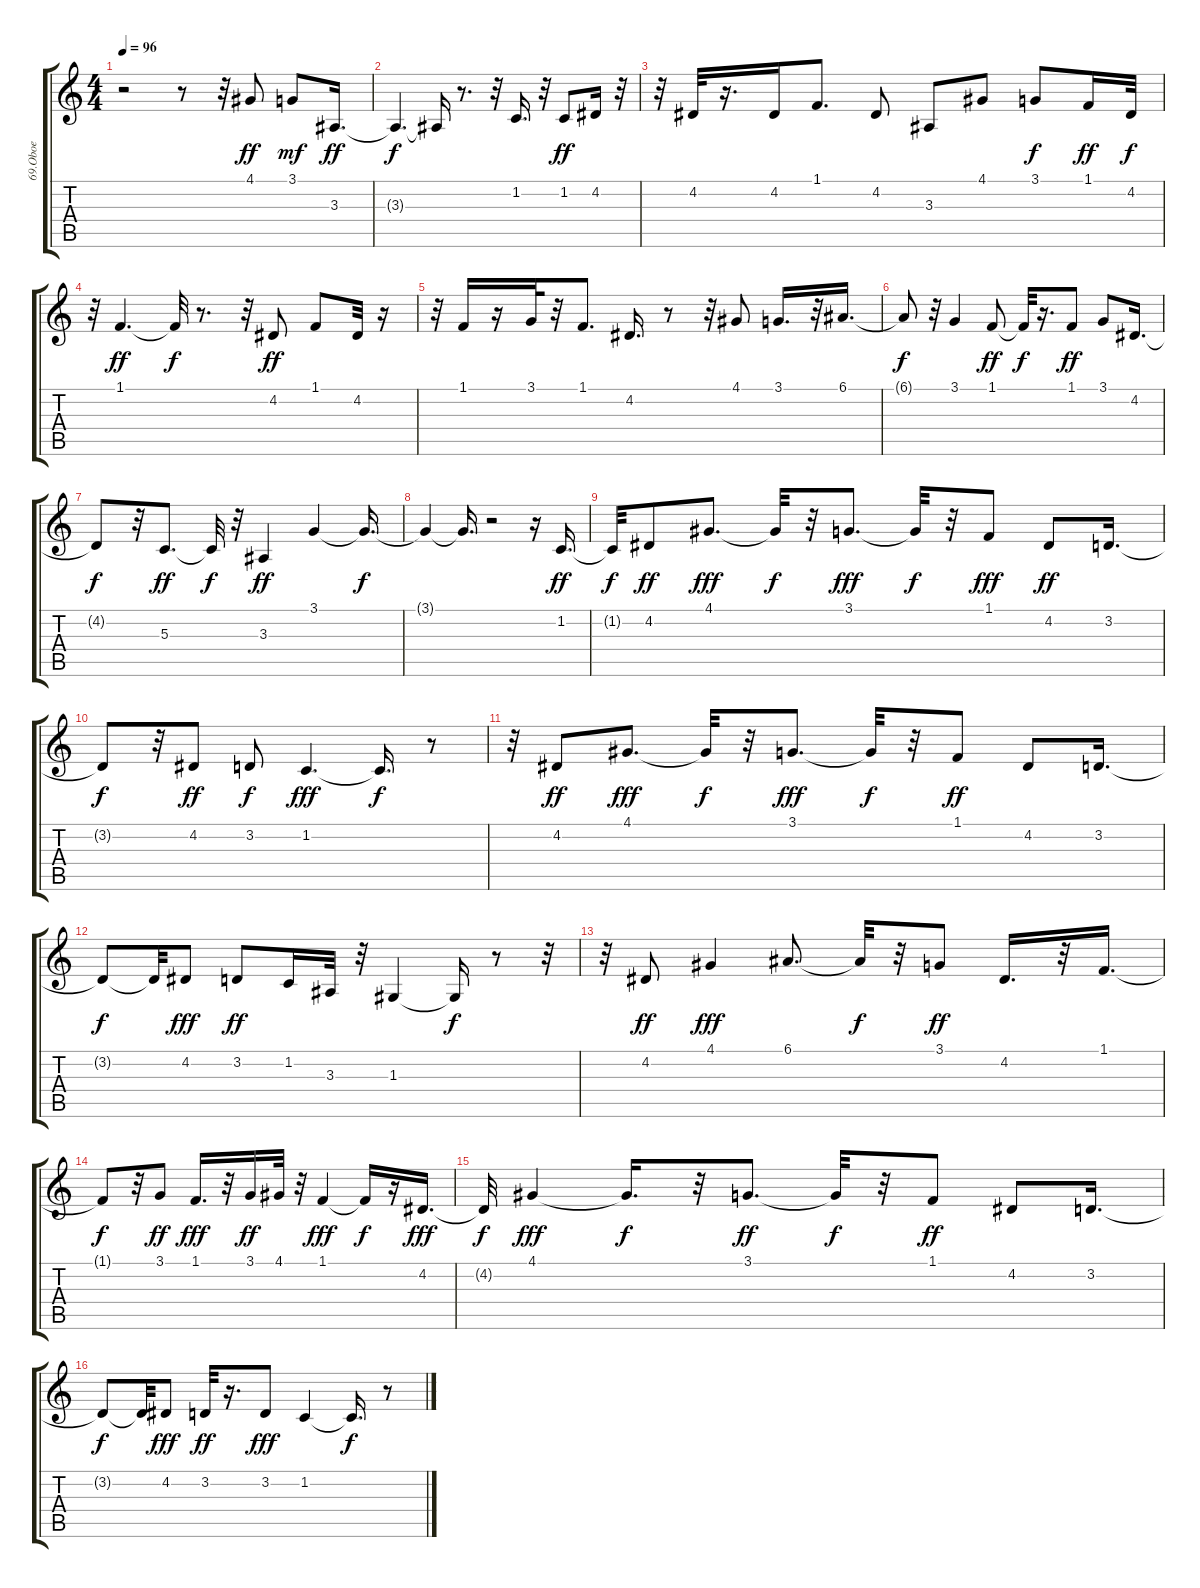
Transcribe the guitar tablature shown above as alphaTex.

\track ("69.Oboe" "69.Oboe") {instrument oboe}
\staff {score tabs}
\tuning (E4 B3 G3 D3 A2 E2) {hide}
\ts (4 4)
\tempo 96
\clef g2
\ks c
r.2{dy f} r.8 r.32 4.1.8{dy ff} 3.1.8{dy mf} 3.3.16{d dy ff} |
3.3{t}.4{d dy f} 3.3{t}.16 r.8{d} r.32 1.2.16{d} r.32 1.2.8{dy ff} 4.2.16 r.32 |
r.32 4.2.32 r.16{d} 4.2.16 1.1.8{d} 4.2.8 3.3.8 4.1.8 3.1.8{dy f} 1.1.16{dy ff} 4.2.32{dy f} |
r.32 1.1.4{d dy ff} 1.1{t}.32{dy f} r.8{d} r.32 4.2.8{dy ff} 1.1.8 4.2.32 r.16 |
r.32 1.1.16 r.16 3.1.32 r.32 1.1.8{d} 4.2.16{d} r.8 r.32 4.1.8 3.1.16{d} r.32 6.1.16{d} |
6.1{t}.8{dy f} r.32 3.1.4 1.1.8{dy ff} 1.1{t}.32{dy f} r.16{d} 1.1.8{dy ff} 3.1.8 4.2.16{d} |
4.2{t}.8{dy f} r.32 5.3.8{d dy ff} 5.3{t}.32{dy f} r.32 3.3.4{dy ff} 3.1.4 3.1{t}.16{d dy f} |
3.1{t}.4 3.1{t}.16{d} r.2 r.16 1.2.16{d dy ff} |
1.2{t}.32{dy f} 4.2.8{dy ff} 4.1.8{d dy fff} 4.1{t}.32{dy f} r.32 3.1.8{d dy fff} 3.1{t}.32{dy f} r.32 1.1.8{dy fff} 4.2.8{dy ff} 3.2.16{d} |
3.2{t}.8{dy f} r.32 4.2.8{dy ff} 3.2.8{dy f} 1.2.4{d dy fff} 1.2{t}.16{d dy f} r.8 |
r.32 4.2.8{dy ff} 4.1.8{d dy fff} 4.1{t}.32{dy f} r.32 3.1.8{d dy fff} 3.1{t}.32{dy f} r.32 1.1.8{dy ff} 4.2.8 3.2.16{d} |
3.2{t}.8{dy f} 3.2{t}.32 4.2.8{dy fff} 3.2.8{dy ff} 1.2.16 3.3.32 r.32 1.3.4 1.3{t}.16{dy f} r.8 r.32 |
r.32 4.2.8{dy ff} 4.1.4{dy fff} 6.1.8{d} 6.1{t}.32{dy f} r.32 3.1.8{dy ff} 4.2.16{d} r.32 1.1.16{d} |
1.1{t}.8{dy f} r.32 3.1.8{dy ff} 1.1.16{d dy fff} r.32 3.1.16{dy ff} 4.1.32 r.32 1.1.4{dy fff} 1.1{t}.16{dy f} r.16 4.2.16{d dy fff} |
4.2{t}.32{dy f} 4.1.4{dy fff} 4.1{t}.16{d dy f} r.32 3.1.8{d dy ff} 3.1{t}.32{dy f} r.32 1.1.8{dy ff} 4.2.8 3.2.16{d} |
3.2{t}.8{dy f} 3.2{t}.32 4.2.8{dy fff} 3.2.32{dy ff} r.16{d} 3.2.8{dy fff} 1.2.4 1.2{t}.16{d dy f} r.8
